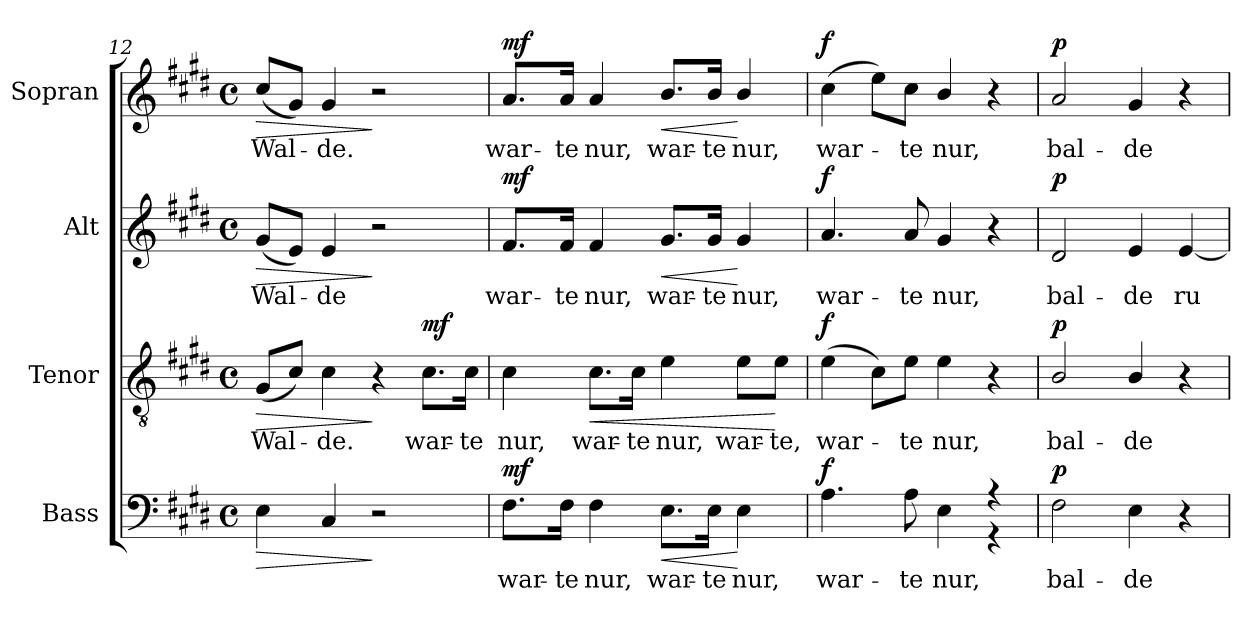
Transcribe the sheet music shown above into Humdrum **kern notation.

**kern	**text	**dynam	**kern	**text	**dynam	**kern	**text	**dynam	**kern	**text	**dynam
*part4	*part4	*part4	*part3	*part3	*part3	*part2	*part2	*part2	*part1	*part1	*part1
*staff4	*staff4	*staff4	*staff3	*staff3	*staff3	*staff2	*staff2	*staff2	*staff1	*staff1	*staff1
*I"Bass	*	*	*I"Tenor	*	*	*I"Alt	*	*	*I"Sopran	*	*
*I'B.	*	*	*I'T.	*	*	*I'A.	*	*	*I'S.	*	*
*clefF4	*	*	*clefGv2	*	*	*clefG2	*	*	*clefG2	*	*
*	*	*	*ITrd7c12	*	*	*	*	*	*	*	*
*k[f#c#g#d#]	*	*	*k[f#c#g#d#]	*	*	*k[f#c#g#d#]	*	*	*k[f#c#g#d#]	*	*
*E:	*	*	*E:	*	*	*E:	*	*	*E:	*	*
*M4/4	*	*	*M4/4	*	*	*M4/4	*	*	*M4/4	*	*
*met(c)	*	*	*met(c)	*	*	*met(c)	*	*	*met(c)	*	*
=12	=12	=12	=12	=12	=12	=12	=12	=12	=12	=12	=12
!	!	!LO:HP:b	!	!	!	!	!	!	!	!	!
!	!	!	!	!LO:LY:b:color=#000000	!LO:HP:b	!	!	!	!	!	!
!	!	!	!	!	!	!	!LO:LY:b:color=#000000	!LO:HP:b	!	!	!
!	!	!	!	!	!	!	!	!	!	!LO:LY:b:color=#000000	!LO:HP:b
4Ei\	.	>	(8GG#i/L	Wal-	>	(8g#i/L	Wal-	>	(8cc#i/L	Wal-	>
.	.	.	8C#i/J)	.	.	8ei/J)	.	.	8g#i/J)	.	.
!	!	!	!	!LO:LY:b:color=#000000	!	!	!	!	!	!	!
!	!	!	!	!	!	!	!LO:LY:b:color=#000000	!	!	!	!
!	!	!	!	!	!	!	!	!	!	!LO:LY:b:color=#000000	!
4C#i/	.	.	4C#i\	-de.	.	4ei/	-de	.	4g#i/	-de.	.
2r	.	]	4r	.	]	2r	.	]	2r	.	]
!	!	!	!	!LO:LY:b:color=#000000	!	!	!	!	!	!	!
.	.	.	8.C#i\L	war-	mf	.	.	.	.	.	.
!	!	!	!	!LO:LY:b:color=#000000	!	!	!	!	!	!	!
.	.	.	16C#i\Jk	-te	.	.	.	.	.	.	.
=13	=13	=13	=13	=13	=13	=13	=13	=13	=13	=13	=13
!	!LO:LY:b:color=#000000	!	!	!	!	!	!	!	!	!	!
!	!	!	!	!LO:LY:b:color=#000000	!	!	!	!	!	!	!
!	!	!	!	!	!	!	!LO:LY:b:color=#000000	!	!	!	!
!	!	!	!	!	!	!	!	!	!	!LO:LY:b:color=#000000	!
8.F#i\L	war-	mf	4C#i\	nur,	.	8.f#i/L	war-	mf	8.ai/L	war-	mf
!	!LO:LY:b:color=#000000	!	!	!	!	!	!	!	!	!	!
!	!	!	!	!	!	!	!LO:LY:b:color=#000000	!	!	!	!
!	!	!	!	!	!	!	!	!	!	!LO:LY:b:color=#000000	!
16F#i\Jk	-te	.	.	.	.	16f#i/Jk	-te	.	16ai/Jk	-te	.
!	!LO:LY:b:color=#000000	!	!	!	!	!	!	!	!	!	!
!	!	!	!	!LO:LY:b:color=#000000	!LO:HP:b	!	!	!	!	!	!
!	!	!	!	!	!	!	!LO:LY:b:color=#000000	!	!	!	!
!	!	!	!	!	!	!	!	!	!	!LO:LY:b:color=#000000	!
4F#i\	nur,	.	8.C#i\L	war-	<	4f#i/	nur,	.	4ai/	nur,	.
!	!	!	!	!LO:LY:b:color=#000000	!	!	!	!	!	!	!
.	.	.	16C#i\Jk	-te	.	.	.	.	.	.	.
!	!LO:LY:b:color=#000000	!LO:HP:b	!	!	!	!	!	!	!	!	!
!	!	!	!	!LO:LY:b:color=#000000	!	!	!	!	!	!	!
!	!	!	!	!	!	!	!LO:LY:b:color=#000000	!LO:HP:b	!	!	!
!	!	!	!	!	!	!	!	!	!	!LO:LY:b:color=#000000	!LO:HP:b
8.Ei\L	war-	<	4Ei\	nur,	.	8.g#i/L	war-	<	8.bi/L	war-	<
!	!LO:LY:b:color=#000000	!	!	!	!	!	!	!	!	!	!
!	!	!	!	!	!	!	!LO:LY:b:color=#000000	!	!	!	!
!	!	!	!	!	!	!	!	!	!	!LO:LY:b:color=#000000	!
16Ei\Jk	-te	.	.	.	.	16g#i/Jk	-te	.	16bi/Jk	-te	.
!	!LO:LY:b:color=#000000	!	!	!	!	!	!	!	!	!	!
!	!	!	!	!LO:LY:b:color=#000000	!	!	!	!	!	!	!
!	!	!	!	!	!	!	!LO:LY:b:color=#000000	!	!	!	!
!	!	!	!	!	!	!	!	!	!	!LO:LY:b:color=#000000	!
4Ei\	nur,	[	8Ei\L	war-	.	4g#i/	nur,	[	4bi/	nur,	[
!	!	!	!	!LO:LY:b:color=#000000	!	!	!	!	!	!	!
.	.	.	8Ei\J	-te,	[	.	.	.	.	.	.
=14	=14	=14	=14	=14	=14	=14	=14	=14	=14	=14	=14
!	!LO:LY:b:color=#000000	!	!	!	!	!	!	!	!	!	!
*^	*	*	*	*	*	*	*	*	*	*	*
!	!	!	!	!	!LO:LY:b:color=#000000	!	!	!	!	!	!	!
!	!	!	!	!	!	!	!	!LO:LY:b:color=#000000	!	!	!	!
!	!	!	!	!	!	!	!	!	!	!	!LO:LY:b:color=#000000	!
4.Ai\	2.ryy	war-	f	(4Ei\	war-	f	4.ai/	war-	f	(4cc#i\	war-	f
.	.	.	.	8C#i\L)	.	.	.	.	.	8eei\L)	.	.
!	!	!LO:LY:b:color=#000000	!	!	!	!	!	!	!	!	!	!
!	!	!	!	!	!LO:LY:b:color=#000000	!	!	!	!	!	!	!
!	!	!	!	!	!	!	!	!LO:LY:b:color=#000000	!	!	!	!
!	!	!	!	!	!	!	!	!	!	!	!LO:LY:b:color=#000000	!
8Ai\	.	-te	.	8Ei\J	-te	.	8ai/	-te	.	8cc#i\J	-te	.
!	!	!LO:LY:b:color=#000000	!	!	!	!	!	!	!	!	!	!
!	!	!	!	!	!LO:LY:b:color=#000000	!	!	!	!	!	!	!
!	!	!	!	!	!	!	!	!LO:LY:b:color=#000000	!	!	!	!
!	!	!	!	!	!	!	!	!	!	!	!LO:LY:b:color=#000000	!
4Ei\	.	nur,	.	4Ei\	nur,	.	4g#i/	nur,	.	4bi/	nur,	.
4r	4r	.	.	4r	.	.	4r	.	.	4r	.	.
*v	*v	*	*	*	*	*	*	*	*	*	*	*
=15	=15	=15	=15	=15	=15	=15	=15	=15	=15	=15	=15
*^	*	*	*	*	*	*	*	*	*	*	*
!	!	!LO:LY:b:color=#000000	!	!	!	!	!	!	!	!	!	!
*v	*v	*	*	*	*	*	*	*	*	*	*	*
*^	*	*	*	*	*	*	*	*	*	*	*
!	!	!	!	!	!LO:LY:b:color=#000000	!	!	!	!	!	!	!
*v	*v	*	*	*	*	*	*	*	*	*	*	*
*^	*	*	*	*	*	*	*	*	*	*	*
!	!	!	!	!	!	!	!	!LO:LY:b:color=#000000	!	!	!	!
*v	*v	*	*	*	*	*	*	*	*	*	*	*
*^	*	*	*	*	*	*	*	*	*	*	*
!	!	!	!	!	!	!	!	!	!	!	!LO:LY:b:color=#000000	!
*v	*v	*	*	*	*	*	*	*	*	*	*	*
2F#i\	bal-	p	2BBi/	bal-	p	2d#i/	bal-	p	2ai/	bal-	p
!	!LO:LY:b:color=#000000	!	!	!	!	!	!	!	!	!	!
!	!	!	!	!LO:LY:b:color=#000000	!	!	!	!	!	!	!
!	!	!	!	!	!	!	!LO:LY:b:color=#000000	!	!	!	!
!	!	!	!	!	!	!	!	!	!	!LO:LY:b:color=#000000	!
4Ei\	-de	.	4BBi/	-de	.	4ei/	-de	.	4g#i/	-de	.
!	!	!	!	!	!	!	!LO:LY:b:color=#000000	!	!	!	!
4r	.	.	4r	.	.	[4ei/	ru-	.	4r	.	.
=	=	=	=	=	=	=	=	=	=	=	=
*-	*-	*-	*-	*-	*-	*-	*-	*-	*-	*-	*-
